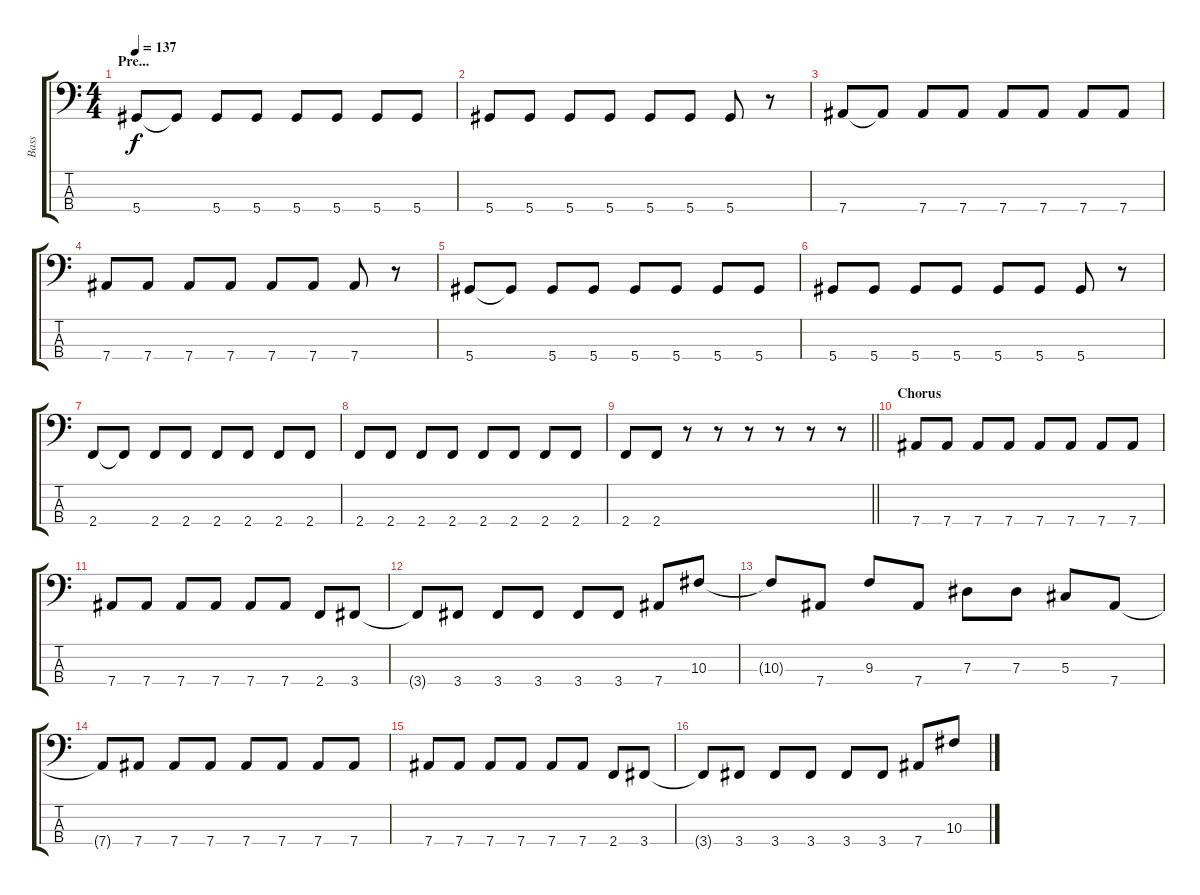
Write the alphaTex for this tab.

\track ("Bass" "Bass") {instrument electricbassfinger}
\staff {score tabs}
\tuning (Gb2 Db2 Ab1 Eb1) {hide}
\ts (4 4)
\section ("" "Pre... ")
\tempo 137
\clef f4
\ks c
5.4.8{dy f} 5.4{t}.8 5.4.8 5.4.8 5.4.8 5.4.8 5.4.8 5.4.8 |
5.4.8 5.4.8 5.4.8 5.4.8 5.4.8 5.4.8 5.4.8 r.8 |
7.4.8 7.4{t}.8 7.4.8 7.4.8 7.4.8 7.4.8 7.4.8 7.4.8 |
7.4.8 7.4.8 7.4.8 7.4.8 7.4.8 7.4.8 7.4.8 r.8 |
5.4.8 5.4{t}.8 5.4.8 5.4.8 5.4.8 5.4.8 5.4.8 5.4.8 |
5.4.8 5.4.8 5.4.8 5.4.8 5.4.8 5.4.8 5.4.8 r.8 |
2.4.8 2.4{t}.8 2.4.8 2.4.8 2.4.8 2.4.8 2.4.8 2.4.8 |
2.4.8 2.4.8 2.4.8 2.4.8 2.4.8 2.4.8 2.4.8 2.4.8 |
\barLineRight lightlight
2.4.8 2.4.8 r.8 r.8 r.8 r.8 r.8 r.8 |
\section ("" "Chorus")
7.4.8 7.4.8 7.4.8 7.4.8 7.4.8 7.4.8 7.4.8 7.4.8 |
7.4.8 7.4.8 7.4.8 7.4.8 7.4.8 7.4.8 2.4.8 3.4.8 |
3.4{t}.8 3.4.8 3.4.8 3.4.8 3.4.8 3.4.8 7.4.8 10.3.8 |
10.3{t}.8 7.4.8 9.3.8 7.4.8 7.3.8 7.3.8 5.3.8 7.4.8 |
7.4{t}.8 7.4.8 7.4.8 7.4.8 7.4.8 7.4.8 7.4.8 7.4.8 |
7.4.8 7.4.8 7.4.8 7.4.8 7.4.8 7.4.8 2.4.8 3.4.8 |
3.4{t}.8 3.4.8 3.4.8 3.4.8 3.4.8 3.4.8 7.4.8 10.3.8
